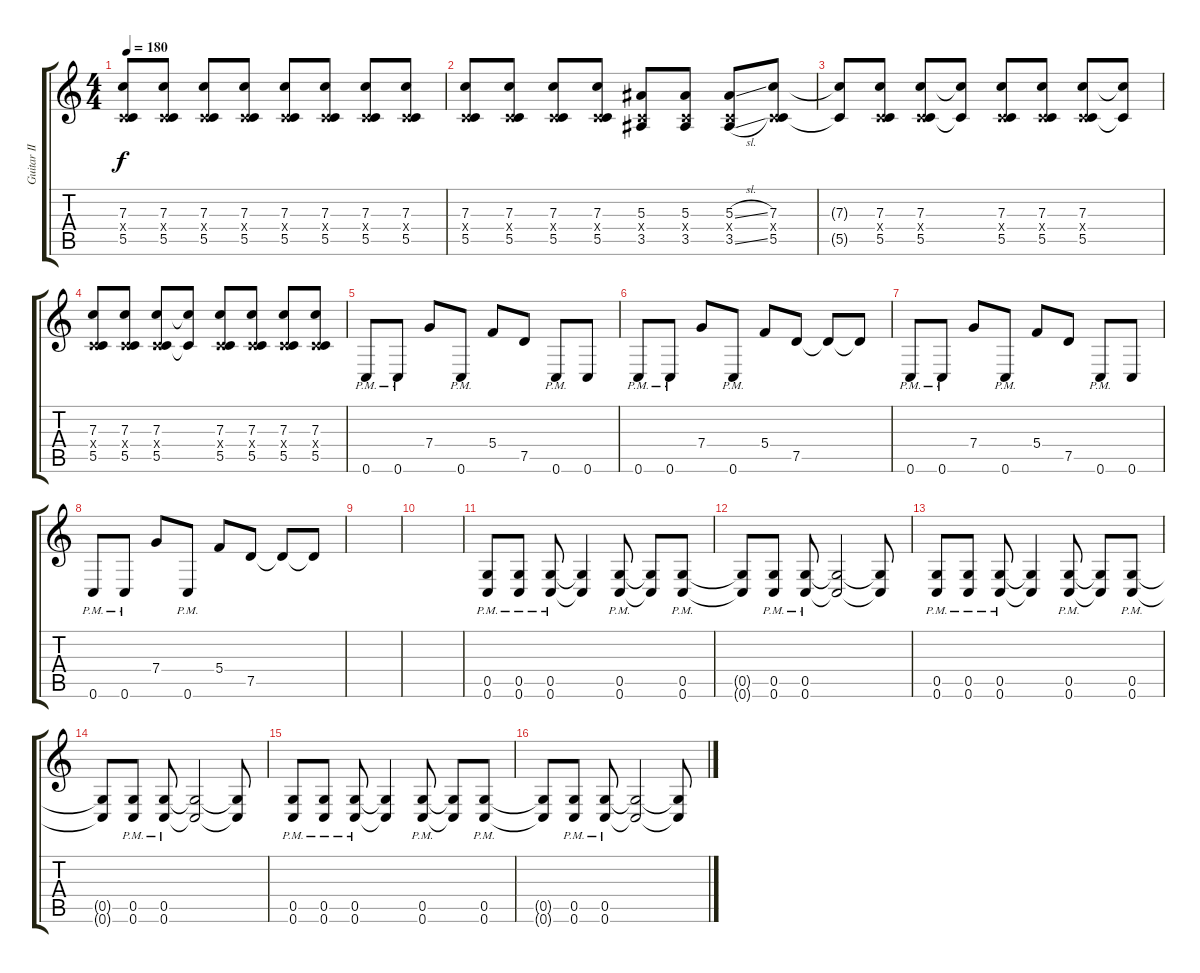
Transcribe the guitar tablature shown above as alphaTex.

\track ("Guitar II" "Guitar II") {instrument overdrivenguitar}
\staff {score tabs}
\tuning (D4 A3 F3 C3 G2 C2) {hide}
\ts (4 4)
\tempo 180
\clef g2
\ks c
(7.3 0.4{x} 5.5).8{dy f} (7.3 0.4{x} 5.5).8 (7.3 0.4{x} 5.5).8 (7.3 0.4{x} 5.5).8 (7.3 0.4{x} 5.5).8 (7.3 0.4{x} 5.5).8 (7.3 0.4{x} 5.5).8 (7.3 0.4{x} 5.5).8 |
(7.3 0.4{x} 5.5).8 (7.3 0.4{x} 5.5).8 (7.3 0.4{x} 5.5).8 (7.3 0.4{x} 5.5).8 (5.3 0.4{x} 3.5).8 (5.3 0.4{x} 3.5).8 (5.3{sl} 0.4{x} 3.5{sl}).8 (7.3 0.4{x} 5.5).8 |
(7.3{t} 5.5{t}).8 (7.3 0.4{x} 5.5).8 (7.3 0.4{x} 5.5).8 (7.3{t} 5.5{t}).8 (7.3 0.4{x} 5.5).8 (7.3 0.4{x} 5.5).8 (7.3 0.4{x} 5.5).8 (7.3{t} 5.5{t}).8 |
(7.3 0.4{x} 5.5).8 (7.3 0.4{x} 5.5).8 (7.3 0.4{x} 5.5).8 (7.3{t} 5.5{t}).8 (7.3 0.4{x} 5.5).8 (7.3 0.4{x} 5.5).8 (7.3 0.4{x} 5.5).8 (7.3 0.4{x} 5.5).8 |
0.6{pm}.8 0.6{pm}.8 7.4.8 0.6{pm}.8 5.4.8 7.5.8 0.6{pm}.8 0.6.8 |
0.6{pm}.8 0.6{pm}.8 7.4.8 0.6{pm}.8 5.4.8 7.5.8 7.5{t}.8 7.5{t}.8 |
0.6{pm}.8 0.6{pm}.8 7.4.8 0.6{pm}.8 5.4.8 7.5.8 0.6{pm}.8 0.6.8 |
0.6{pm}.8 0.6{pm}.8 7.4.8 0.6{pm}.8 5.4.8 7.5.8 7.5{t}.8 7.5{t}.8 |
|
|
(0.5 0.6{pm}).8 (0.5 0.6{pm}).8 (0.5 0.6{pm}).8 (0.5{t} 0.6{t}).4 (0.5 0.6{pm}).8 (0.5{t} 0.6{t}).8 (0.5 0.6{pm}).8 |
(0.5{t} 0.6{t}).8 (0.5 0.6{pm}).8 (0.5 0.6{pm}).8 (0.5{t} 0.6{t}).2 (0.5{t} 0.6{t}).8 |
(0.5 0.6{pm}).8 (0.5 0.6{pm}).8 (0.5 0.6{pm}).8 (0.5{t} 0.6{t}).4 (0.5{pm} 0.6).8 (0.5{t} 0.6{t}).8 (0.5{pm} 0.6).8 |
(0.5{t} 0.6{t}).8 (0.5{pm} 0.6).8 (0.5{pm} 0.6).8 (0.5{t} 0.6{t}).2 (0.5{t} 0.6{t}).8 |
(0.5 0.6{pm}).8 (0.5 0.6{pm}).8 (0.5 0.6{pm}).8 (0.5{t} 0.6{t}).4 (0.5 0.6{pm}).8 (0.5{t} 0.6{t}).8 (0.5 0.6{pm}).8 |
(0.5{t} 0.6{t}).8 (0.5 0.6{pm}).8 (0.5 0.6{pm}).8 (0.5{t} 0.6{t}).2 (0.5{t} 0.6{t}).8
